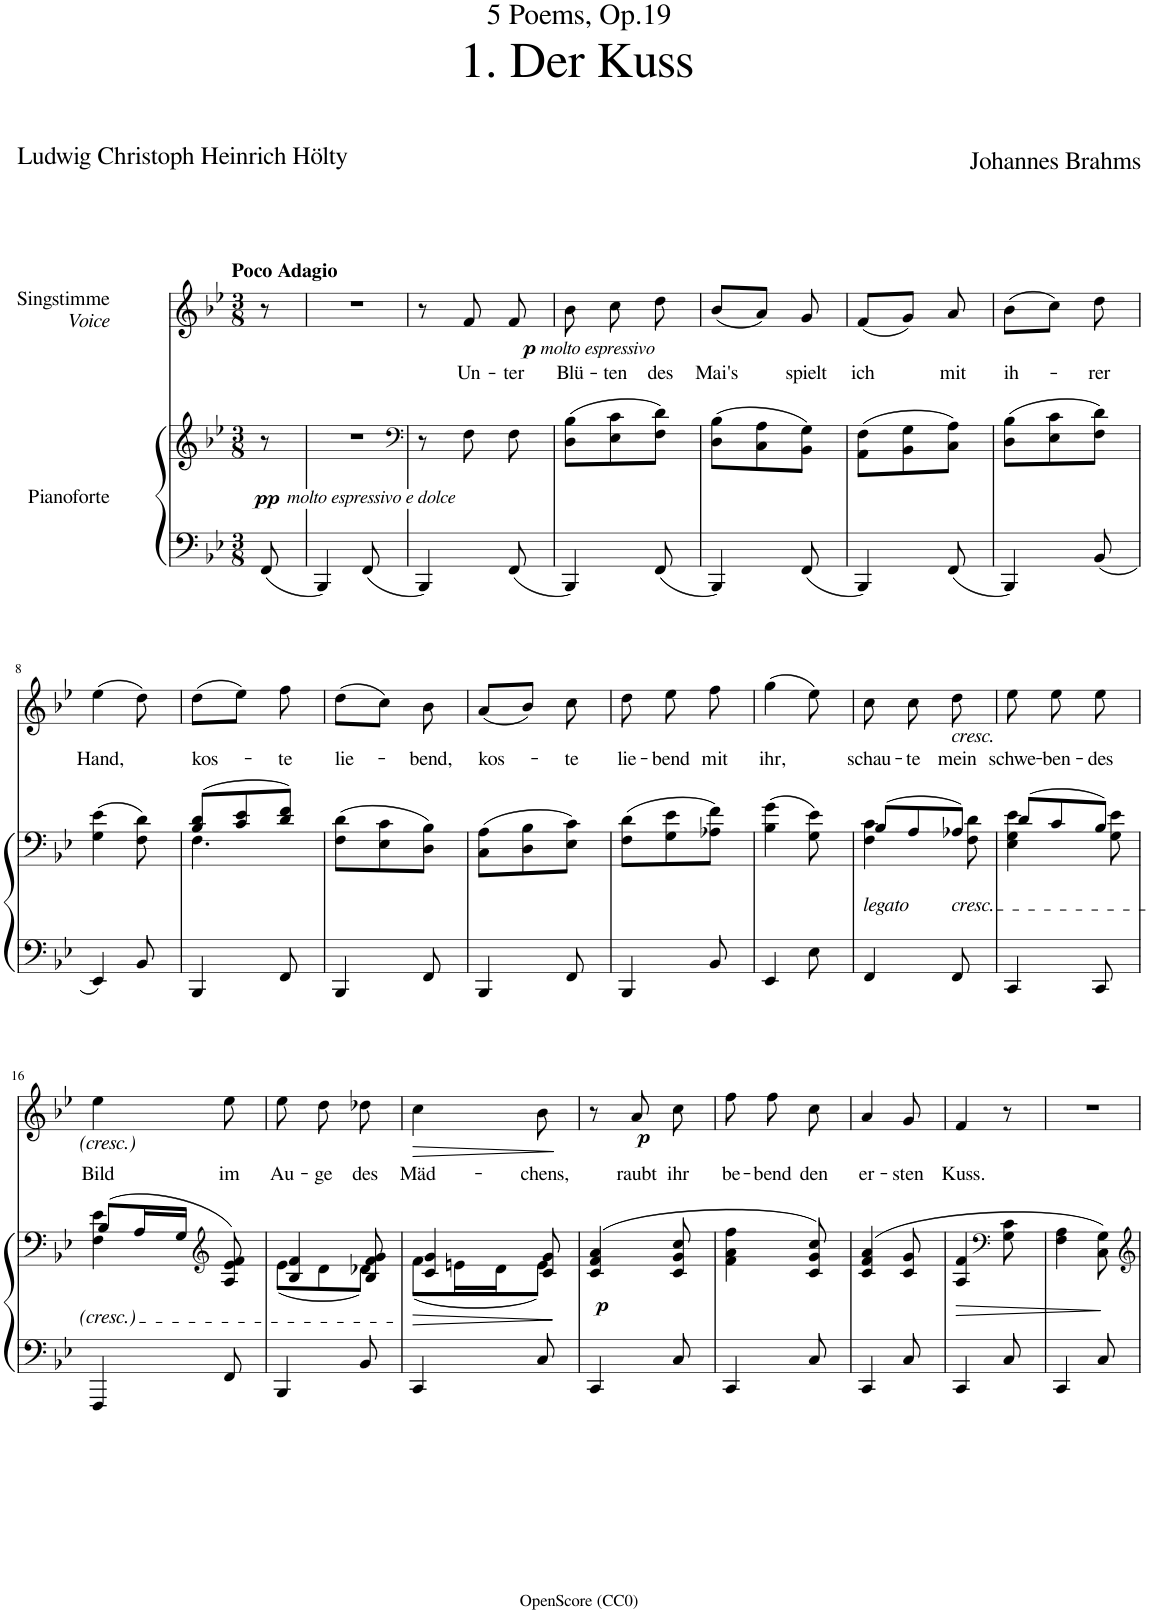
**kern	**kern	**dynam	**kern	**text	**dynam
*part2	*part2	*part2	*part1	*part1	*part1
*staff3	*staff2	*staff2/3	*staff1	*staff1	*staff1
*I"Pianoforte	*	*	*I"Singstimme Voice	*	*
*I'Pno	*	*	*	*	*
*clefF4	*clefG2	*	*clefG2	*	*
*k[b-e-]	*k[b-e-]	*	*k[b-e-]	*	*
*M3/8	*M3/8	*	*M3/8	*	*
=1	=1	=1	=1	=1	=1
!	!	!	!LO:TX:a:B:t=Poco Adagio	!	!
!	!LO:TX:b:i:t=molto espressivo e dolce	!	!	!	!
!	!	!LO:DY:b	!	!	!
8FF/	8r	pp	8r	.	.
=2	=2	=2	=2	=2	=2
4BBB-/	4.r	.	4.r	.	.
8FF/	.	.	.	.	.
=3	=3	=3	=3	=3	=3
*	*clefF4	*	*	*	*
4BBB-/	8r	.	8r	.	.
!	!	!	!	!LO:LY:b	!LO:DY:b
!	!	!	!	!	!LO:DY:n=1:b
.	8F\	.	8f/	Un-	p other-dynamics
!	!	!	!	!LO:LY:b	!
8FF/	8F\	.	8f/	-ter	.
=4	=4	=4	=4	=4	=4
!	!	!	!	!LO:LY:b	!
4BBB-/	(8D\ 8B-\L	.	8b-\	Blü-	.
!	!	!	!	!LO:LY:b	!
.	8E-\ 8c\	.	8cc\	-ten	.
!	!	!	!	!LO:LY:b	!
8FF/	8F\ 8d\J)	.	8dd\	des	.
=5	=5	=5	=5	=5	=5
!	!	!	!	!LO:LY:b	!
4BBB-/	(8D\ 8B-\L	.	(8b-/L	Mai's	.
.	8C\ 8A\	.	8a/J)	.	.
!	!	!	!	!LO:LY:b	!
8FF/	8BB-\ 8G\J)	.	8g/	spielt	.
=6	=6	=6	=6	=6	=6
!	!	!	!	!LO:LY:b	!
4BBB-/	(8AA\ 8F\L	.	(8f/L	ich	.
.	8BB-\ 8G\	.	8g/J)	.	.
!	!	!	!	!LO:LY:b	!
8FF/	8C\ 8A\J)	.	8a/	mit	.
=7	=7	=7	=7	=7	=7
!	!	!	!	!LO:LY:b	!
4BBB-/	(8D\ 8B-\L	.	(8b-\L	ih-	.
.	8E-\ 8c\	.	8cc\J)	.	.
!	!	!	!	!LO:LY:b	!
8BB-/	8F\ 8d\J)	.	8dd\	-rer	.
!!LO:LB:g=z
=8	=8	=8	=8	=8	=8
!	!	!	!	!LO:LY:b	!
4EE-/	(4G\ 4e-\	.	(4ee-\	Hand,	.
8BB-/	8F\ 8d\)	.	8dd\)	.	.
=9	=9	=9	=9	=9	=9
*	*^	*	*	*	*
!	!	!	!	!	!LO:LY:b	!
4BBB-/	(8B-/ 8d/L	4.F\	.	(8dd\L	kos-	.
.	8c/ 8e-/	.	.	8ee-\J)	.	.
!	!	!	!	!	!LO:LY:b	!
8FF/	8d/ 8f/J)	.	.	8ff\	-te	.
*	*v	*v	*	*	*	*
=10	=10	=10	=10	=10	=10
!	!	!	!	!LO:LY:b	!
4BBB-/	(8F\ 8d\L	.	(8dd\L	lie-	.
.	8E-\ 8c\	.	8cc\J)	.	.
!	!	!	!	!LO:LY:b	!
8FF/	8D\ 8B-\J)	.	8b-\	bend,	.
=11	=11	=11	=11	=11	=11
!	!	!	!	!LO:LY:b	!
4BBB-/	(8C\ 8A\L	.	(8a/L	kos-	.
.	8D\ 8B-\	.	8b-/J)	.	.
!	!	!	!	!LO:LY:b	!
8FF/	8E-\ 8c\J)	.	8cc\	-te	.
=12	=12	=12	=12	=12	=12
!	!	!	!	!LO:LY:b	!
4BBB-/	(8F\ 8d\L	.	8dd\	lie-	.
!	!	!	!	!LO:LY:b	!
.	8G\ 8e-\	.	8ee-\	-bend	.
!	!	!	!	!LO:LY:b	!
8BB-/	8A-X\ 8f\J)	.	8ff\	mit	.
=13	=13	=13	=13	=13	=13
!	!	!	!	!LO:LY:b	!
4EE-/	(4B-\ 4g\	.	(4gg\	ihr,	.
8E-\	8G\ 8e-\)	.	8ee-\)	.	.
=14	=14	=14	=14	=14	=14
*	*^	*	*	*	*
!	!LO:TX:b:i:t=legato	!	!	!	!	!
!	!	!	!	!	!LO:LY:b	!
4FF/	(8B-/L	4F\ 4c\	.	8cc\	schau-	.
!	!	!	!	!	!LO:LY:b	!
.	8A/	.	.	8cc\	-te	.
!	!	!	!	!LO:TX:b:i:t=cresc.	!	!
!	!LO:TX:b:i:t=cresc.	!	!	!	!	!
!	!	!	!	!	!LO:LY:b	!
8FF/	8A-X/J)	8F\ 8d\	.	8dd\	mein	.
=15	=15	=15	=15	=15	=15	=15
!	!	!	!	!	!LO:LY:b	!
4CC/	(8d/L	4E-\ 4G\ 4e-\	.	8ee-\	schwe-	.
!	!	!	!	!	!LO:LY:b	!
.	8c/	.	.	8ee-\	-ben-	.
!	!	!	!	!	!LO:LY:b	!
8CC/	8B-/J)	8G\ 8e-\	.	8ee-\	-des	.
!!LO:LB:g=z
=16	=16	=16	=16	=16	=16	=16
!	!	!	!	!	!LO:LY:b	!
4FFF/	(8B-/L	4F\ 4e-\	.	4ee-\	Bild	.
.	16A/L	.	.	.	.	.
.	16G/JJ	.	.	.	.	.
*	*clefG2	*	*	*	*	*
!	!	!	!	!	!LO:LY:b	!
8FF/	8A/ 8e-/ 8f/)	8ryy	.	8ee-\	im	.
=17	=17	=17	=17	=17	=17	=17
!	!	!	!	!	!LO:LY:b	!
4BBB-/	4B-/ 4f/	(8e-\L	.	8ee-\	Au-	.
!	!	!	!	!	!LO:LY:b	!
.	.	8d\	.	8dd\	-ge	.
!	!	!	!	!	!LO:LY:b	!
8BB-/	8B-/ 8f/ 8g/	8d-X\J)	.	8dd-X\	des	.
=18	=18	=18	=18	=18	=18	=18
!	!	!	!LO:HP:b	!	!LO:LY:b	!LO:HP:b
4CC/	4c/ 4g/	(8f\L	>	4cc\	Mäd-	>
.	.	16en\L	.	.	.	.
.	.	16d\J	.	.	.	.
!	!	!	!	!	!LO:LY:b	!
8C/	8c/ 8g/	8e\J)	.	8b-\	-chens,	.
*	*v	*v	*	*	*	*
.	.	]	.	.	]
=19	=19	=19	=19	=19	=19
!	!	!LO:DY:b	!	!	!
4CC/	(4c/ 4f/ 4a/	p	8r	.	.
!	!	!	!	!LO:LY:b	!LO:DY:b
.	.	.	8a/	raubt	p
!	!	!	!	!LO:LY:b	!
8C/	8c/ 8g/ 8cc/	.	8cc\	ihr	.
=20	=20	=20	=20	=20	=20
!	!	!	!	!LO:LY:b	!
4CC/	4f\ 4a\ 4ff\	.	8ff\	be-	.
!	!	!	!	!LO:LY:b	!
.	.	.	8ff\	-bend	.
!	!	!	!	!LO:LY:b	!
8C/	8c/ 8g/ 8cc/)	.	8cc\	den	.
=21	=21	=21	=21	=21	=21
!	!	!	!	!LO:LY:b	!
4CC/	(4c/ 4f/ 4a/	.	4a/	er-	.
!	!	!	!	!LO:LY:b	!
8C/	8c/ 8g/	.	8g/	-sten	.
=22	=22	=22	=22	=22	=22
!	!	!LO:HP:b	!	!LO:LY:b	!
4CC/	4A/ 4f/	>	4f/	Kuss.	.
*	*clefF4	*	*	*	*
8C/	8G\ 8c\	.	8r	.	.
=23	=23	=23	=23	=23	=23
4CC/	4F\ 4A\	.	4.r	.	.
8C/	8C\ 8G\)	.	.	.	.
.	.	]	.	.	.
=	=	=	=	=	=
*-	*-	*-	*-	*-	*-
